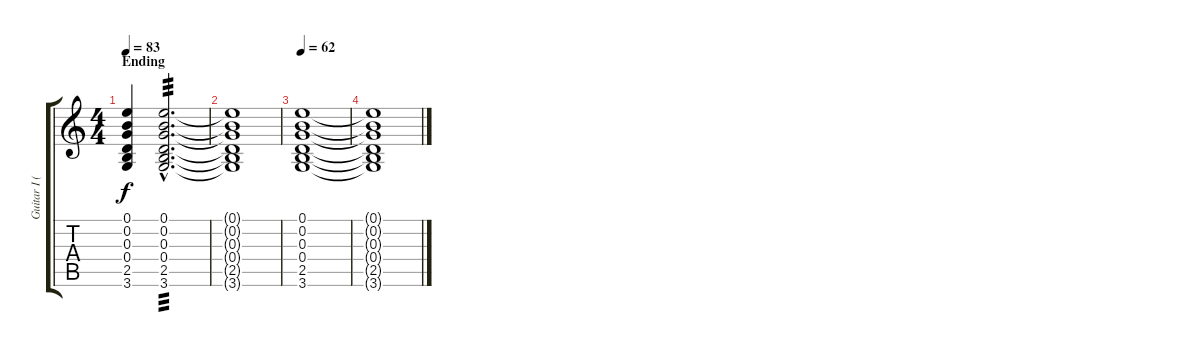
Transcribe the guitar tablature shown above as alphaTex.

\track ("Guitar I (Sugizo)" "Guitar I (") {instrument distortionguitar}
\staff {score tabs}
\tuning (E4 B3 G3 D3 A2 E2) {hide}
\ts (4 4)
\section ("" "Ending")
\tempo 83
\clef g2
\ks c
(0.1{t} 0.2{t} 0.3{t} 0.4{t} 2.5{t} 3.6{t}).4{dy f} (0.1{hac} 0.2{hac} 0.3{hac} 0.4{hac} 2.5{hac} 3.6{hac}).2{d tp 3} |
(0.1{t} 0.2{t} 0.3{t} 0.4{t} 2.5{t} 3.6{t}).1 |
\tempo 62
(0.1 0.2 0.3 0.4 2.5 3.6).1 |
(0.1{t} 0.2{t} 0.3{t} 0.4{t} 2.5{t} 3.6{t}).1
